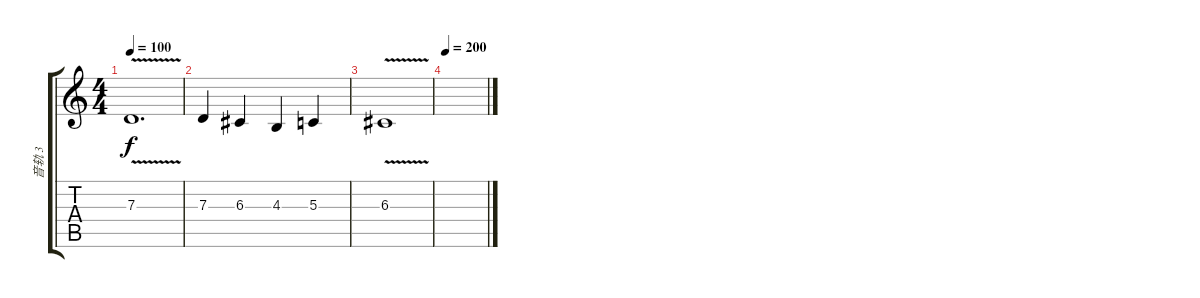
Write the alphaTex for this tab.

\track ("音轨 3" "音轨 3") {instrument stringensemble1}
\staff {score tabs}
\tuning (E4 B3 G3 D3 A2 D2) {hide}
\ts (4 4)
\tempo 100
\clef g2
\ks c
7.3{v}.1{d dy f} |
7.3.4 6.3.4 4.3.4 5.3.4 |
6.3{v}.1 |
\tempo 200
